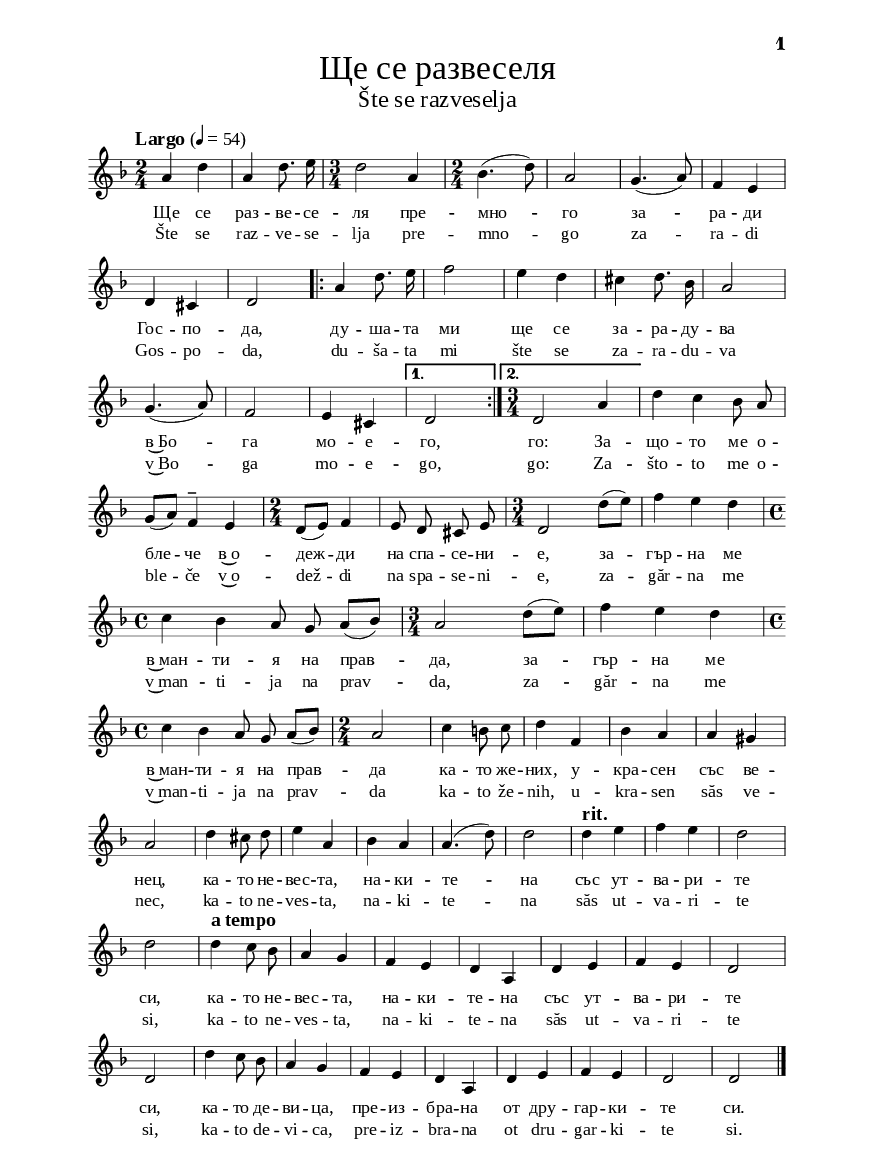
\version "2.24.3"

% include paper part and global functions
\include "include/globals.ily"

\bookpart {
  \label #'ref021
  \tocItem \markup "Ще се развеселя – Šte se razveselja"
  \include "include/bookpart-paper.ily"
  \score {
    \include "include/score-layout.ily"


    \new Voice \absolute {
      \clef treble
      \key d \minor
      \time 2/4
      \tempoFunc "Largo" 4 "54"
      \autoBeamOff

      a'4 d''4 | a'4 d''8. e''16 | \time 3/4 d''2 a'4 | \time 2/4 bes'4. ( d''8 ) | a'2 | g'4. ( a'8 ) |

      f'4 e'4 | \break d'4 cis'4 | d'2 | \repeat volta 2 {
        a'4 d''8. e''16 | f''2 | e''4 d''4

        cis''4 d''8. bes'16 |  a'2 | \break g'4. ( a'8 ) | f'2 | e'4 cis'4 |
      } \alternative { {d'2 } {\time 3/4 d'2 a'4} }

      d''4 c''4 bes'8 a'8 | \break  g'8([a'8]) f'4^- e'4 |  \time 2/4 d'8([e'8]) f'4 | e'8 d'8 cis'8 e'8 |

      \time 3/4 d'2 d''8 ([e''8]) | f''4 e''4 d''4 | \break \time 4/4 c''4 bes'4 a'8 g'8 a'8([bes'8]) | \time 3/4 a'2 d''8 ([e''8]) |

      f''4 e''4 d''4 | \break \time 4/4 c''4 bes'4 a'8 g'8 a'8 ([bes'8]) | \time 2/4 a'2 | c''4 b'8 c'' |

      d''4 f'4 |  bes'4 a'4 | a'4 gis'4 |\break   a'2 | d''4 cis''8 d''8 | e''4 a'4 | bes'4 a'4 |

      a'4. ( d''8 ) | d''2 | \tempo "rit." d''4 e''4 |  f''4 e''4 | d''2 | \break d''2 | \tempo "a tempo" d''4 c''8 bes'8 | a'4 g'4 |

      f'4 e'4 | d'4 a4 | d'4 e'4 | f'4 e'4 | d'2 | \break  d'2 | d''4 c''8\noBeam bes'8 |

      a'4 g'4 | f'4 e'4 | d'4 a4 | d'4 e'4 | f'4 e'4 | d'2 | d'2 | \bar "|."
    }

    \addlyrics {
      Ще се раз -- ве -- се -- ля пре -- мно -- го за --
      ра -- ди Гос -- по -- да, ду -- ша -- та ми ще се
      за -- ра -- ду -- ва в~Бо -- га мо -- е -- го, го: За --
      що -- то ме о -- бле -- че в~o -- деж -- ди на спа -- се -- ни --
      е, за -- гър -- на ме в~ман -- ти -- я на прав -- да, за --
      гър -- на ме в~ман -- ти -- я на прав -- да ка -- то же --
      них, у -- кра -- сен със ве -- нец, ка -- то не -- вес -- та, на -- ки --
      те -- на със ут -- ва -- ри -- те си, ка -- то не -- вес -- та,
      на -- ки -- те -- на със ут -- ва -- ри -- те си, ка -- то де --
      ви -- ца, пре -- из -- бра -- на от дру -- гар -- ки -- те си.
    }

    \addlyrics {
      Šte se raz -- ve -- se -- lja pre -- mno -- go za --
      ra -- di Gos -- po -- da, du -- ša -- ta mi šte se
      za -- ra -- du -- va v~Bo -- ga mo -- e -- go, go: Za --
      što -- to me o -- ble -- če v~o -- dež -- di na spa -- se -- ni --
      e, za -- găr -- na me v~man -- ti -- ja na prav -- da, za --
      găr -- na me v~man -- ti -- ja na prav -- da ka -- to že --
      nih, u -- kra -- sen săs ve -- nec, ka -- to ne -- ves -- ta, na -- ki --
      te -- na săs ut -- va -- ri -- te si, ka -- to ne -- ves -- ta,
      na -- ki -- te -- na săs ut -- va -- ri -- te si, ka -- to de --
      vi -- ca, pre -- iz -- bra -- na ot dru -- gar -- ki -- te si.
    }
    \header {
      title = \titleFunc "Ще се развеселя" "Šte se razveselja"
    }

    \midi{}

  } % score

  \pageBreak
  % include foreign translation(s) of the song
  \version "2.24.4"

\markup \fill-line { \fontsize #deTitleFontSize  "Ich werde mich erfreuen" }
\markup \null
\markup \null
\markup \abs-fontsize #11 \override #`(baseline-skip . ,deCoupletBaselineSkip) {
  \fill-line {
    \hspace #0.1
    \column {
      \line {
        \bold "  "
        \column {
          "Ich werde mich sehr um des Herrn willen erfreuen;"
          "meine Seele wird sich erfreuen in meinem Gott:"
          "Denn Er hat mich bekleidet mit den Gewändern des Heils,"
          "mich umhüllt mit dem Mantel der Gerechtigkeit,"
          "mich umhüllt mit dem Mantel der Gerechtigkeit,"
          "wie ein Bräutigam, geziert mit dem Kopfschmuck,"
          "wie eine Braut, geschmückt mit ihrem Geschmeide,"
          "wie eine Jungfrau, auserwählt unter ihren Gefährtinnen."
        }
      }

    }\hspace #0.1
  }
}


} % bookpart
